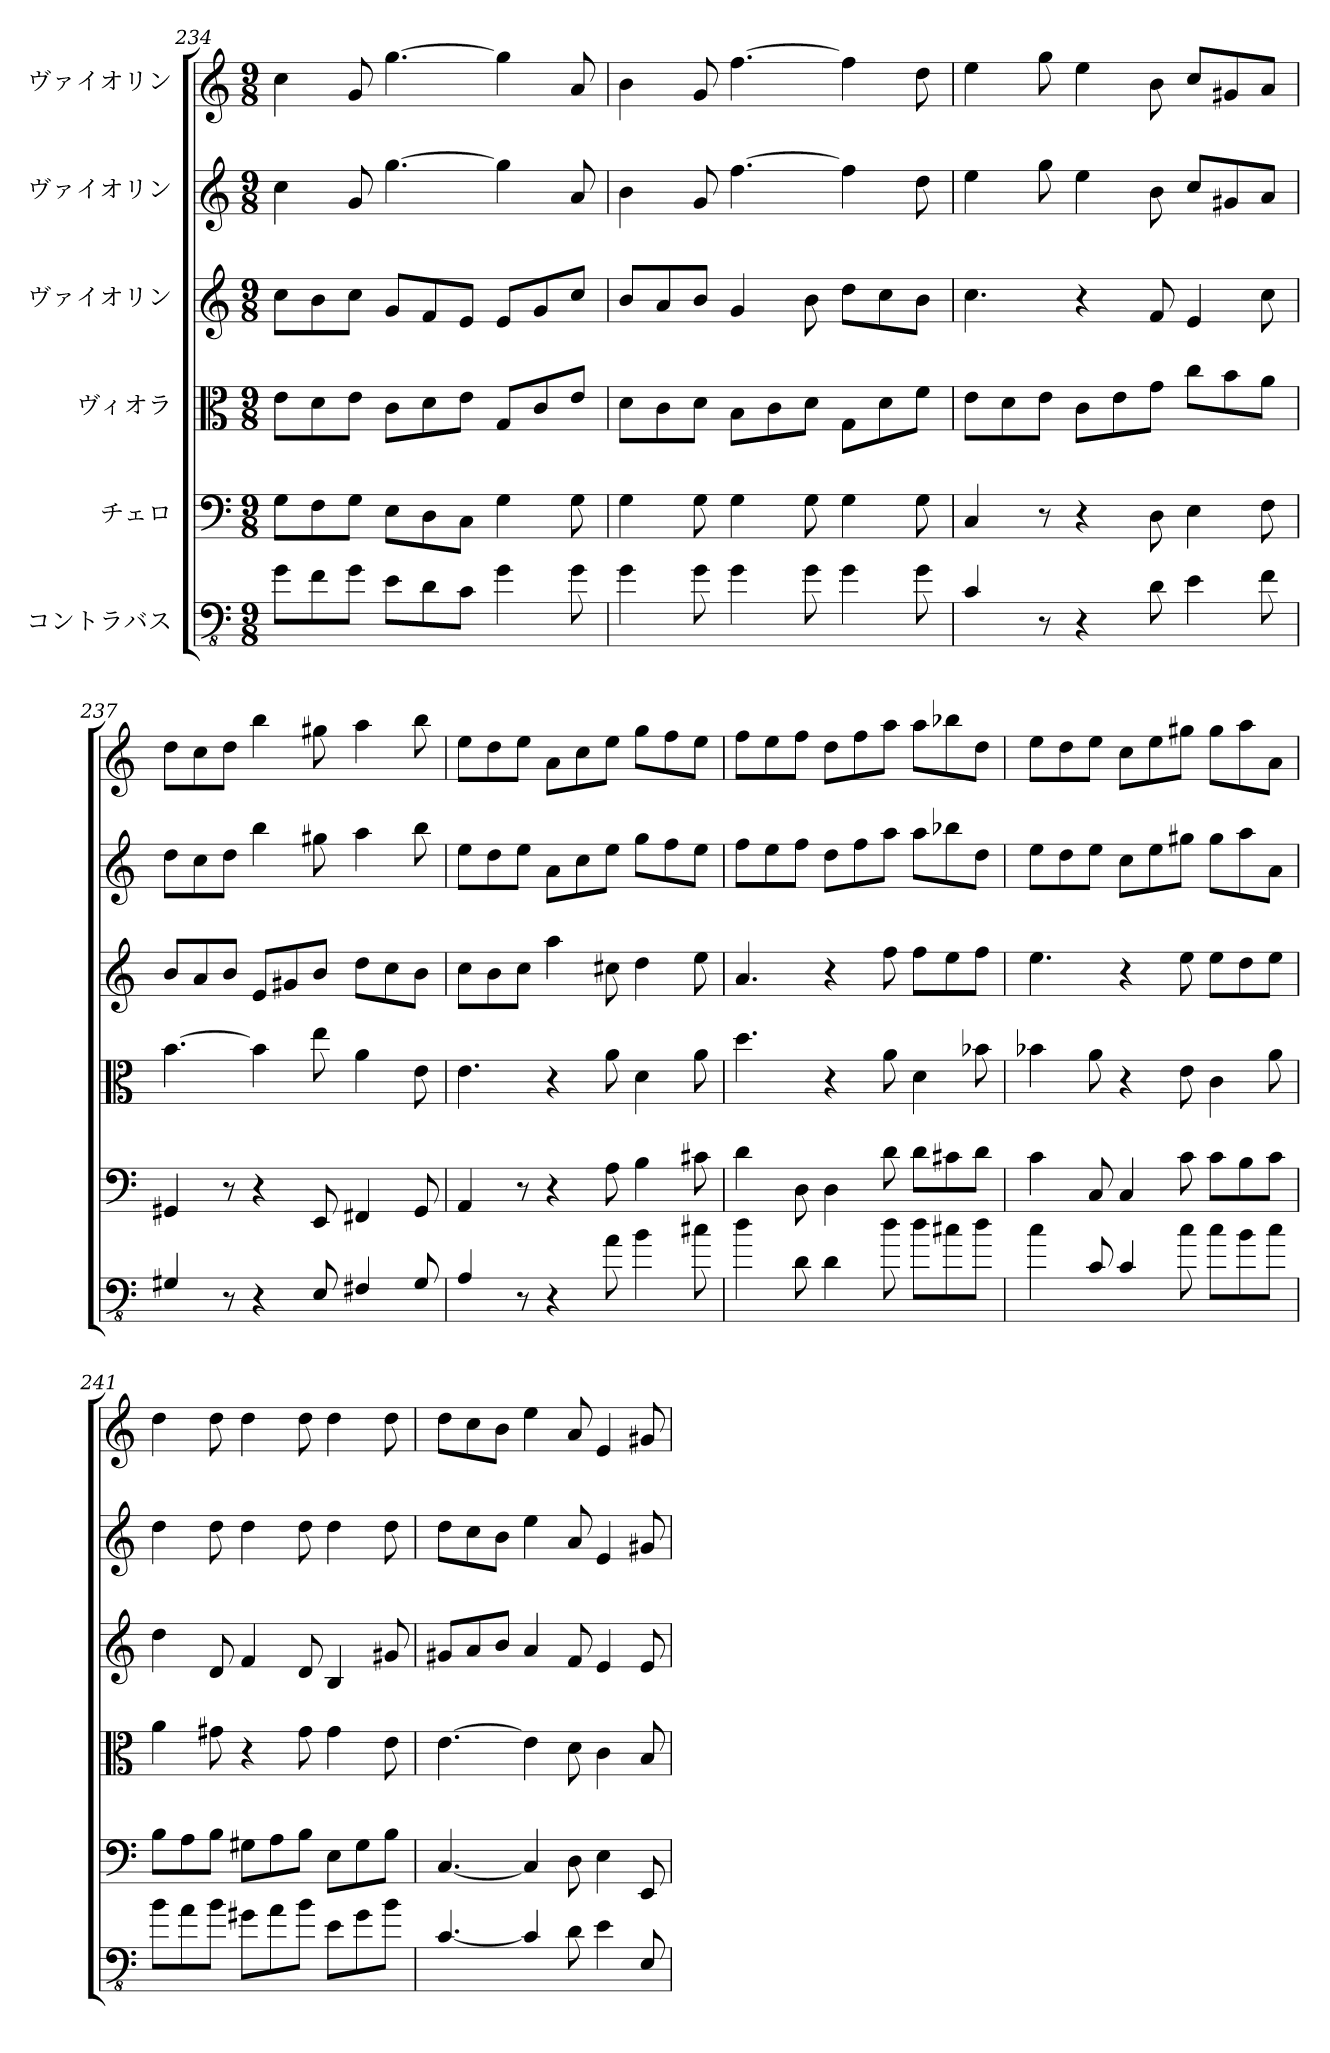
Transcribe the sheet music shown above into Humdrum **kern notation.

**kern	**kern	**kern	**kern	**kern	**kern
*part6	*part5	*part4	*part3	*part2	*part1
*staff6	*staff5	*staff4	*staff3	*staff2	*staff1
*I"コントラバス	*I"チェロ	*I"ヴィオラ	*I"ヴァイオリン	*I"ヴァイオリン	*I"ヴァイオリン
*clefFv4	*clefF4	*clefC3	*clefG2	*clefG2	*clefG2
*ITrd7c12	*	*	*	*	*
*k[]	*k[]	*k[]	*k[]	*k[]	*k[]
*M9/8	*M9/8	*M9/8	*M9/8	*M9/8	*M9/8
=234	=234	=234	=234	=234	=234
8GG\L	8G\L	8e\L	8cc\L	4cc\	4cc\
8FF\	8F\	8d\	8b\	.	.
8GG\J	8G\J	8e\J	8cc\J	8g/	8g/
8EE\L	8E\L	8c\L	8g/L	[4.gg\	[4.gg\
8DD\	8D\	8d\	8f/	.	.
8CC\J	8C\J	8e\J	8e/J	.	.
4GG\	4G\	8G/L	8e/L	4gg\]	4gg\]
.	.	8c/	8g/	.	.
8GG\	8G\	8e/J	8cc/J	8a/	8a/
!!LO:PB:g=z
=235	=235	=235	=235	=235	=235
4GG\	4G\	8d\L	8b/L	4b\	4b\
.	.	8c\	8a/	.	.
8GG\	8G\	8d\J	8b/J	8g/	8g/
4GG\	4G\	8B\L	4g/	[4.ff\	[4.ff\
.	.	8c\	.	.	.
8GG\	8G\	8d\J	8b\	.	.
4GG\	4G\	8G\L	8dd\L	4ff\]	4ff\]
.	.	8d\	8cc\	.	.
8GG\	8G\	8f\J	8b\J	8dd\	8dd\
=236	=236	=236	=236	=236	=236
4CC/	4C/	8e\L	4.cc\	4ee\	4ee\
.	.	8d\	.	.	.
8r	8r	8e\J	.	8gg\	8gg\
4r	4r	8c\L	4r	4ee\	4ee\
.	.	8e\	.	.	.
8DD\	8D\	8g\J	8f/	8b\	8b\
4EE\	4E\	8cc\L	4e/	8cc/L	8cc/L
.	.	8b\	.	8g#X/	8g#X/
8FF\	8F\	8a\J	8cc\	8a/J	8a/J
=237	=237	=237	=237	=237	=237
4GGG#X/	4GG#X/	[4.b\	8b/L	8dd\L	8dd\L
.	.	.	8a/	8cc\	8cc\
8r	8r	.	8b/J	8dd\J	8dd\J
4r	4r	4b\]	8e/L	4bb\	4bb\
.	.	.	8g#X/	.	.
8EEE/	8EE/	8ee\	8b/J	8gg#X\	8gg#X\
4FFF#X/	4FF#X/	4a\	8dd\L	4aa\	4aa\
.	.	.	8cc\	.	.
8GGG#/	8GG#/	8e\	8b\J	8bb\	8bb\
=238	=238	=238	=238	=238	=238
4AAA/	4AA/	4.e\	8cc\L	8ee\L	8ee\L
.	.	.	8b\	8dd\	8dd\
8r	8r	.	8cc\J	8ee\J	8ee\J
4r	4r	4r	4aa\	8a\L	8a\L
.	.	.	.	8cc\	8cc\
8AA\	8A\	8a\	8cc#X\	8ee\J	8ee\J
4BB\	4B\	4d\	4dd\	8gg\L	8gg\L
.	.	.	.	8ff\	8ff\
8C#X\	8c#X\	8a\	8ee\	8ee\J	8ee\J
!!LO:LB:g=z
=239	=239	=239	=239	=239	=239
4D\	4d\	4.dd\	4.a/	8ff\L	8ff\L
.	.	.	.	8ee\	8ee\
8DD\	8D\	.	.	8ff\J	8ff\J
4DD\	4D\	4r	4r	8dd\L	8dd\L
.	.	.	.	8ff\	8ff\
8D\	8d\	8a\	8ff\	8aa\J	8aa\J
8D\L	8d\L	4d\	8ff\L	8aa\L	8aa\L
8C#X\	8c#X\	.	8ee\	8bb-X\	8bb-X\
8D\J	8d\J	8b-X\	8ff\J	8dd\J	8dd\J
=240	=240	=240	=240	=240	=240
4C\	4c\	4b-X\	4.ee\	8ee\L	8ee\L
.	.	.	.	8dd\	8dd\
8CC/	8C/	8a\	.	8ee\J	8ee\J
4CC/	4C/	4r	4r	8cc\L	8cc\L
.	.	.	.	8ee\	8ee\
8C\	8c\	8e\	8ee\	8gg#X\J	8gg#X\J
8C\L	8c\L	4c\	8ee\L	8gg#\L	8gg#\L
8BB\	8B\	.	8dd\	8aa\	8aa\
8C\J	8c\J	8a\	8ee\J	8a\J	8a\J
=241	=241	=241	=241	=241	=241
8BB\L	8B\L	4a\	4dd\	4dd\	4dd\
8AA\	8A\	.	.	.	.
8BB\J	8B\J	8g#X\	8d/	8dd\	8dd\
8GG#X\L	8G#X\L	4r	4f/	4dd\	4dd\
8AA\	8A\	.	.	.	.
8BB\J	8B\J	8g#\	8d/	8dd\	8dd\
8EE\L	8E\L	4g#\	4B/	4dd\	4dd\
8GG#\	8G#\	.	.	.	.
8BB\J	8B\J	8e\	8g#X/	8dd\	8dd\
=242	=242	=242	=242	=242	=242
[4.CC/	[4.C/	[4.e\	8g#X/L	8dd\L	8dd\L
.	.	.	8a/	8cc\	8cc\
.	.	.	8b/J	8b\J	8b\J
4CC/]	4C/]	4e\]	4a/	4ee\	4ee\
8DD\	8D\	8d\	8f/	8a/	8a/
4EE\	4E\	4c\	4e/	4e/	4e/
8EEE/	8EE/	8B/	8e/	8g#X/	8g#X/
=	=	=	=	=	=
*-	*-	*-	*-	*-	*-
